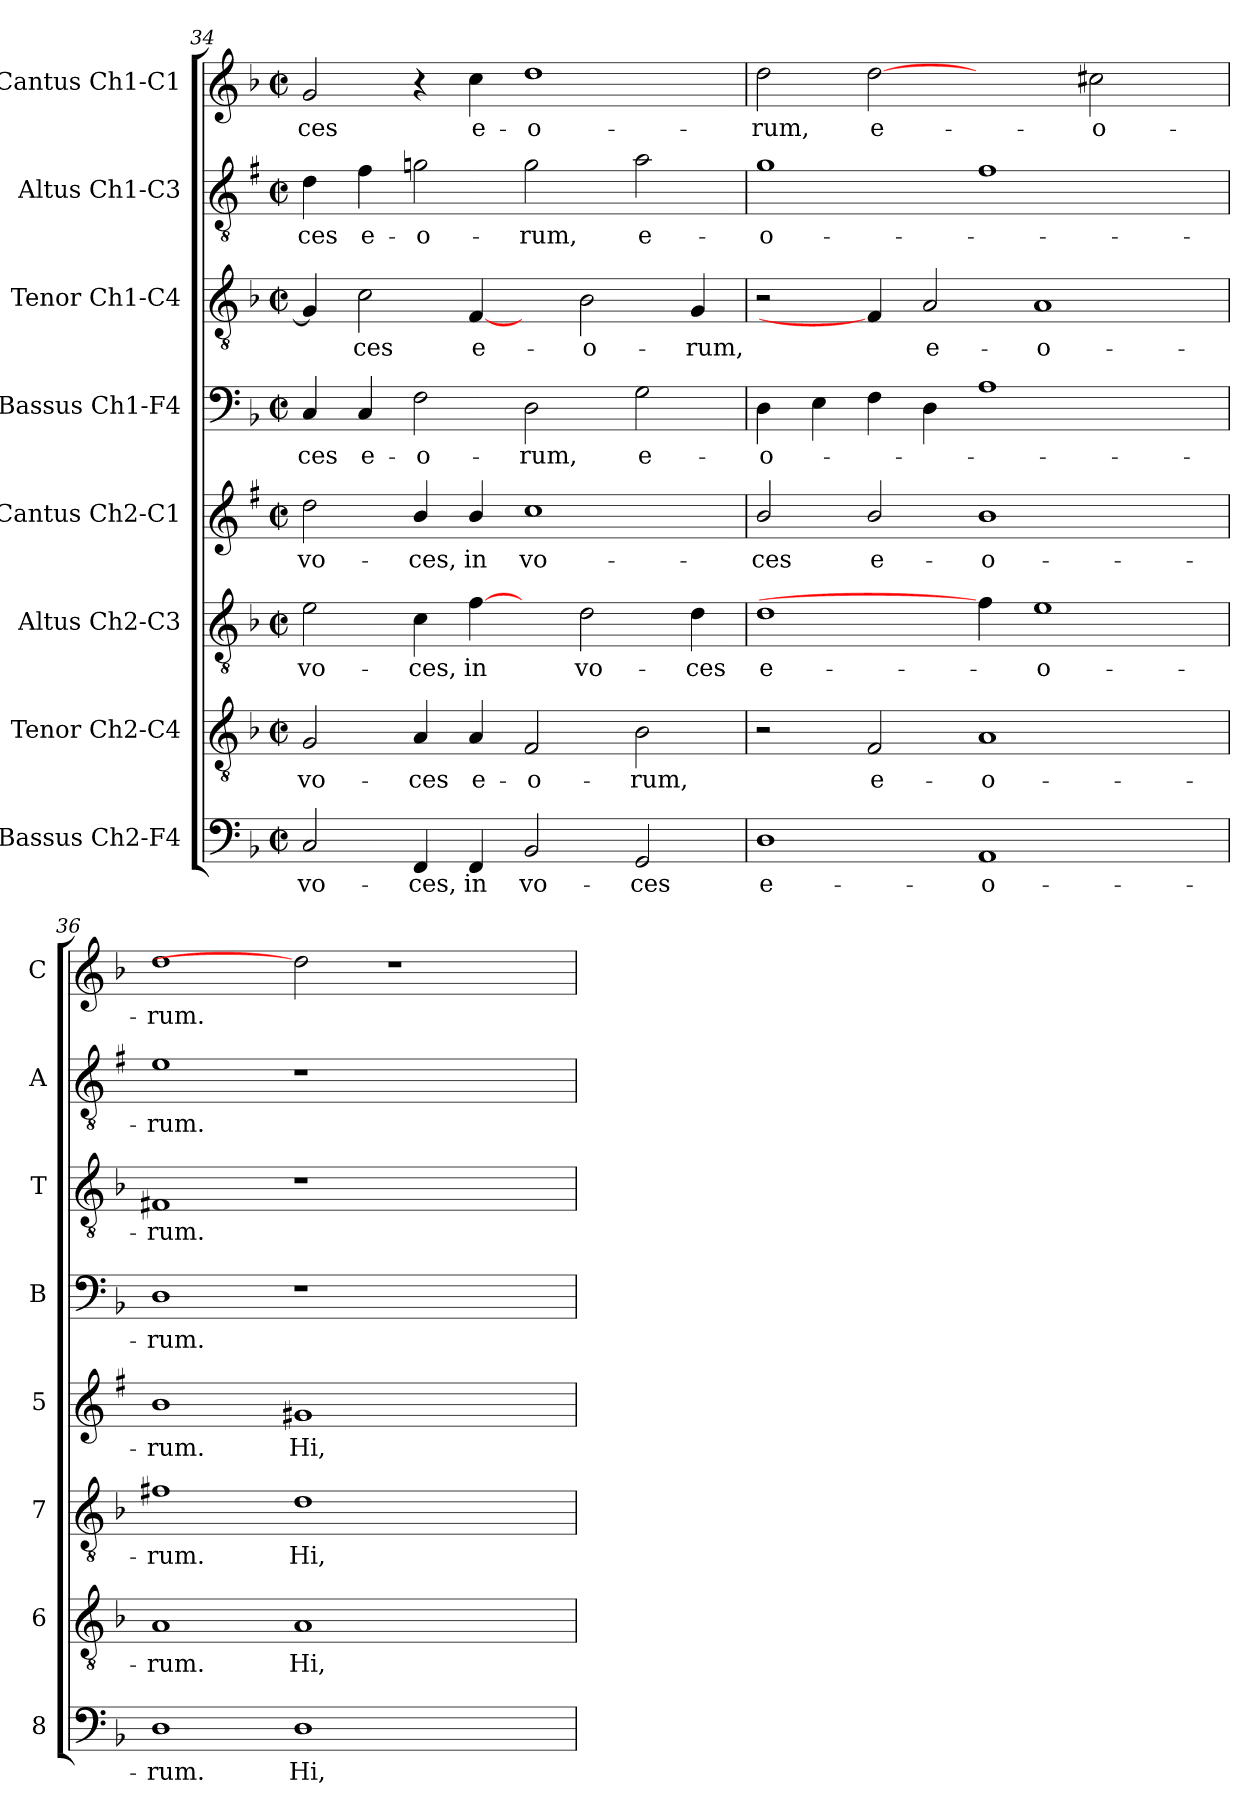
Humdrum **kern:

**kern	**text	**kern	**text	**kern	**text	**kern	**text	**kern	**text	**kern	**text	**kern	**text	**kern	**text
*part8	*part8	*part7	*part7	*part6	*part6	*part5	*part5	*part4	*part4	*part3	*part3	*part2	*part2	*part1	*part1
*staff8	*staff8	*staff7	*staff7	*staff6	*staff6	*staff5	*staff5	*staff4	*staff4	*staff3	*staff3	*staff2	*staff2	*staff1	*staff1
*I"Bassus Ch2-F4	*	*I"Tenor Ch2-C4	*	*I"Altus Ch2-C3	*	*I"Cantus Ch2-C1	*	*I"Bassus Ch1-F4	*	*I"Tenor Ch1-C4	*	*I"Altus Ch1-C3	*	*I"Cantus Ch1-C1	*
*I'8	*	*I'6	*	*I'7	*	*I'5	*	*I'B	*	*I'T	*	*I'A	*	*I'C	*
*clefF4	*	*clefGv2	*	*clefGv2	*	*clefG2	*	*clefF4	*	*clefGv2	*	*clefGv2	*	*clefG2	*
*	*	*	*	*	*	*ITrd1c2	*	*	*	*	*	*ITrd1c2	*	*	*
*k[b-]	*	*k[b-]	*	*k[b-]	*	*k[b-]	*	*k[b-]	*	*k[b-]	*	*k[b-]	*	*k[b-]	*
*F:	*	*F:	*	*F:	*	*F:	*	*F:	*	*F:	*	*F:	*	*F:	*
*M2/2	*	*M2/2	*	*M2/2	*	*M2/2	*	*M2/2	*	*M2/2	*	*M2/2	*	*M2/2	*
*met(c|)	*	*met(c|)	*	*met(c|)	*	*met(c|)	*	*met(c|)	*	*met(c|)	*	*met(c|)	*	*met(c|)	*
=34	=34	=34	=34	=34	=34	=34	=34	=34	=34	=34	=34	=34	=34	=34	=34
!	!LO:LY:b	!	!LO:LY:b	!	!LO:LY:b	!	!LO:LY:b	!	!LO:LY:b	!	!	!	!LO:LY:b	!	!LO:LY:b
2C/	vo-	2G/	vo-	2e\	vo-	2cc\	vo-	4C/	-ces	4G/]	.	4c\	-ces	2g/	-ces
!	!	!	!	!	!	!	!	!	!LO:LY:b	!	!LO:LY:b	!	!LO:LY:b	!	!
.	.	.	.	.	.	.	.	4C/	e-	2c\	-ces	4e\	e-	.	.
!	!LO:LY:b	!	!LO:LY:b	!	!LO:LY:b	!	!LO:LY:b	!	!LO:LY:b	!	!	!	!LO:LY:b	!	!
4FF/	-ces,	4A/	-ces	4c\	-ces,	4a/	-ces,	2F\	-o-	.	.	2fn\	-o-	4r	.
!	!LO:LY:b	!	!LO:LY:b	!	!LO:LY:b	!	!LO:LY:b	!	!	!	!LO:LY:b	!	!	!	!LO:LY:b
4FF/	in	4A/	e-	[4f\	in	4a/	in	.	.	[4F/	e-	.	.	4cc\	e-
!	!LO:LY:b	!	!LO:LY:b	!	!	!	!LO:LY:b	!	!LO:LY:b	!	!	!	!LO:LY:b	!	!LO:LY:b
2BB-/	vo-	2F/	-o-	4ryy	.	1b-	vo-	2D\	-rum,	4ryy	.	2f\	-rum,	1dd	-o-
!	!	!	!	!	!LO:LY:b	!	!	!	!	!	!LO:LY:b	!	!	!	!
.	.	.	.	2d\	vo-	.	.	.	.	2B-\	-o-	.	.	.	.
!	!LO:LY:b	!	!LO:LY:b	!	!	!	!	!	!LO:LY:b	!	!	!	!LO:LY:b	!	!
2GG/	-ces	2B-\	-rum,	.	.	.	.	2G\	e-	.	.	2g\	e-	.	.
!	!	!	!	!	!LO:LY:b	!	!	!	!	!	!LO:LY:b	!	!	!	!
.	.	.	.	4d\	-ces	.	.	.	.	4G/	-rum,	.	.	.	.
=35	=35	=35	=35	=35	=35	=35	=35	=35	=35	=35	=35	=35	=35	=35	=35
!	!LO:LY:b	!	!	!	!LO:LY:b	!	!LO:LY:b	!	!LO:LY:b	!	!	!	!LO:LY:b	!	!LO:LY:b
1D	e-	2r	.	1d	e-	2a/	-ces	4D\	-o-	2r	.	1f	-o-	2dd\	-rum,
.	.	.	.	.	.	.	.	4E\	.	.	.	.	.	.	.
!	!	!	!LO:LY:b	!	!	!	!LO:LY:b	!	!	!	!	!	!	!	!LO:LY:b
.	.	2F/	e-	.	.	2a/	e-	4F\	.	4F/]	.	.	.	[2dd	e-
!	!	!	!	!	!	!	!	!	!	!	!LO:LY:b	!	!	!	!
.	.	.	.	.	.	.	.	4D\	.	2A/	e-	.	.	.	.
!	!LO:LY:b	!	!LO:LY:b	!	!	!	!LO:LY:b	!	!	!	!	!	!	!	!
1AA	-o-	1A	-o-	4f\]	.	1a	-o-	1A	.	.	.	1e	.	2ryy	.
!	!	!	!	!	!LO:LY:b	!	!	!	!	!	!LO:LY:b	!	!	!	!
.	.	.	.	1e	-o-	.	.	.	.	1A	-o-	.	.	.	.
!	!	!	!	!	!	!	!	!	!	!	!	!	!	!	!LO:LY:b
.	.	.	.	.	.	.	.	.	.	.	.	.	.	2cc#X\	-o-
4ryy	.	4ryy	.	.	.	4ryy	.	4ryy	.	.	.	4ryy	.	4ryy	.
=36	=36	=36	=36	=36	=36	=36	=36	=36	=36	=36	=36	=36	=36	=36	=36
!	!LO:LY:b	!	!LO:LY:b	!	!LO:LY:b	!	!LO:LY:b	!	!LO:LY:b	!	!LO:LY:b	!	!LO:LY:b	!	!LO:LY:b
1D	-rum.	1A	-rum.	1f#X	-rum.	1a	-rum.	1D	-rum.	1F#X	-rum.	1d	-rum.	1dd	-rum.
!	!LO:LY:b	!	!LO:LY:b	!	!LO:LY:b	!	!LO:LY:b	!	!	!	!	!	!	!	!
1D	Hi,	1A	Hi,	1d	Hi,	1f#X	Hi,	1r	.	1r	.	1r	.	2dd]	.
.	.	.	.	.	.	.	.	.	.	.	.	.	.	1r	.
2ryy	.	2ryy	.	2ryy	.	2ryy	.	2ryy	.	2ryy	.	2ryy	.	.	.
=	=	=	=	=	=	=	=	=	=	=	=	=	=	=	=
*-	*-	*-	*-	*-	*-	*-	*-	*-	*-	*-	*-	*-	*-	*-	*-
